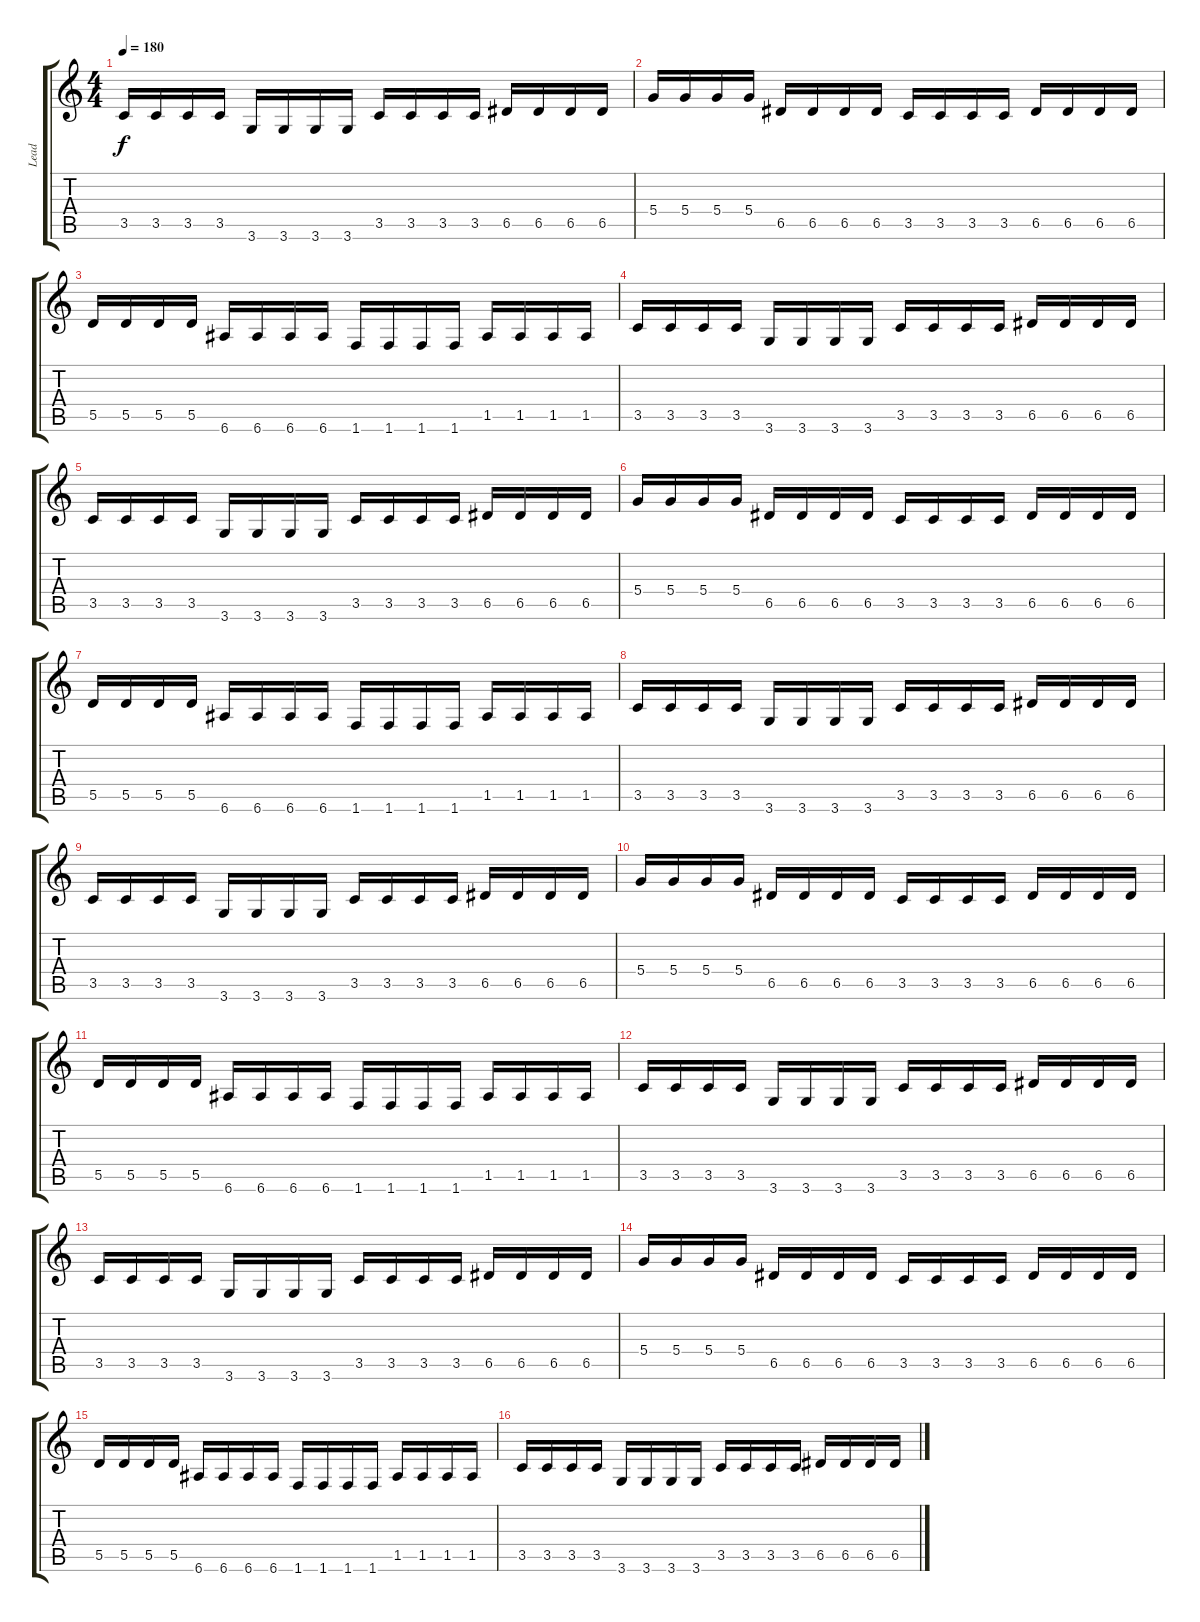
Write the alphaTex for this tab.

\track ("Lead" "Lead") {instrument distortionguitar}
\staff {score tabs}
\tuning (E4 B3 G3 D3 A2 E2) {hide}
\ts (4 4)
\tempo 180
\clef g2
\ks c
3.5.16{dy f instrument distortionguitar} 3.5.16 3.5.16 3.5.16 3.6.16 3.6.16 3.6.16 3.6.16 3.5.16 3.5.16 3.5.16 3.5.16 6.5.16 6.5.16 6.5.16 6.5.16 |
5.4.16 5.4.16 5.4.16 5.4.16 6.5.16 6.5.16 6.5.16 6.5.16 3.5.16 3.5.16 3.5.16 3.5.16 6.5.16 6.5.16 6.5.16 6.5.16 |
5.5.16 5.5.16 5.5.16 5.5.16 6.6.16 6.6.16 6.6.16 6.6.16 1.6.16 1.6.16 1.6.16 1.6.16 1.5.16 1.5.16 1.5.16 1.5.16 |
3.5.16 3.5.16 3.5.16 3.5.16 3.6.16 3.6.16 3.6.16 3.6.16 3.5.16 3.5.16 3.5.16 3.5.16 6.5.16 6.5.16 6.5.16 6.5.16 |
3.5.16 3.5.16 3.5.16 3.5.16 3.6.16 3.6.16 3.6.16 3.6.16 3.5.16 3.5.16 3.5.16 3.5.16 6.5.16 6.5.16 6.5.16 6.5.16 |
5.4.16 5.4.16 5.4.16 5.4.16 6.5.16 6.5.16 6.5.16 6.5.16 3.5.16 3.5.16 3.5.16 3.5.16 6.5.16 6.5.16 6.5.16 6.5.16 |
5.5.16 5.5.16 5.5.16 5.5.16 6.6.16 6.6.16 6.6.16 6.6.16 1.6.16 1.6.16 1.6.16 1.6.16 1.5.16 1.5.16 1.5.16 1.5.16 |
3.5.16 3.5.16 3.5.16 3.5.16 3.6.16 3.6.16 3.6.16 3.6.16 3.5.16 3.5.16 3.5.16 3.5.16 6.5.16 6.5.16 6.5.16 6.5.16 |
3.5.16 3.5.16 3.5.16 3.5.16 3.6.16 3.6.16 3.6.16 3.6.16 3.5.16 3.5.16 3.5.16 3.5.16 6.5.16 6.5.16 6.5.16 6.5.16 |
5.4.16 5.4.16 5.4.16 5.4.16 6.5.16 6.5.16 6.5.16 6.5.16 3.5.16 3.5.16 3.5.16 3.5.16 6.5.16 6.5.16 6.5.16 6.5.16 |
5.5.16 5.5.16 5.5.16 5.5.16 6.6.16 6.6.16 6.6.16 6.6.16 1.6.16 1.6.16 1.6.16 1.6.16 1.5.16 1.5.16 1.5.16 1.5.16 |
3.5.16 3.5.16 3.5.16 3.5.16 3.6.16 3.6.16 3.6.16 3.6.16 3.5.16 3.5.16 3.5.16 3.5.16 6.5.16 6.5.16 6.5.16 6.5.16 |
3.5.16 3.5.16 3.5.16 3.5.16 3.6.16 3.6.16 3.6.16 3.6.16 3.5.16 3.5.16 3.5.16 3.5.16 6.5.16 6.5.16 6.5.16 6.5.16 |
5.4.16 5.4.16 5.4.16 5.4.16 6.5.16 6.5.16 6.5.16 6.5.16 3.5.16 3.5.16 3.5.16 3.5.16 6.5.16 6.5.16 6.5.16 6.5.16 |
5.5.16 5.5.16 5.5.16 5.5.16 6.6.16 6.6.16 6.6.16 6.6.16 1.6.16 1.6.16 1.6.16 1.6.16 1.5.16 1.5.16 1.5.16 1.5.16 |
3.5.16 3.5.16 3.5.16 3.5.16 3.6.16 3.6.16 3.6.16 3.6.16 3.5.16 3.5.16 3.5.16 3.5.16 6.5.16 6.5.16 6.5.16 6.5.16
